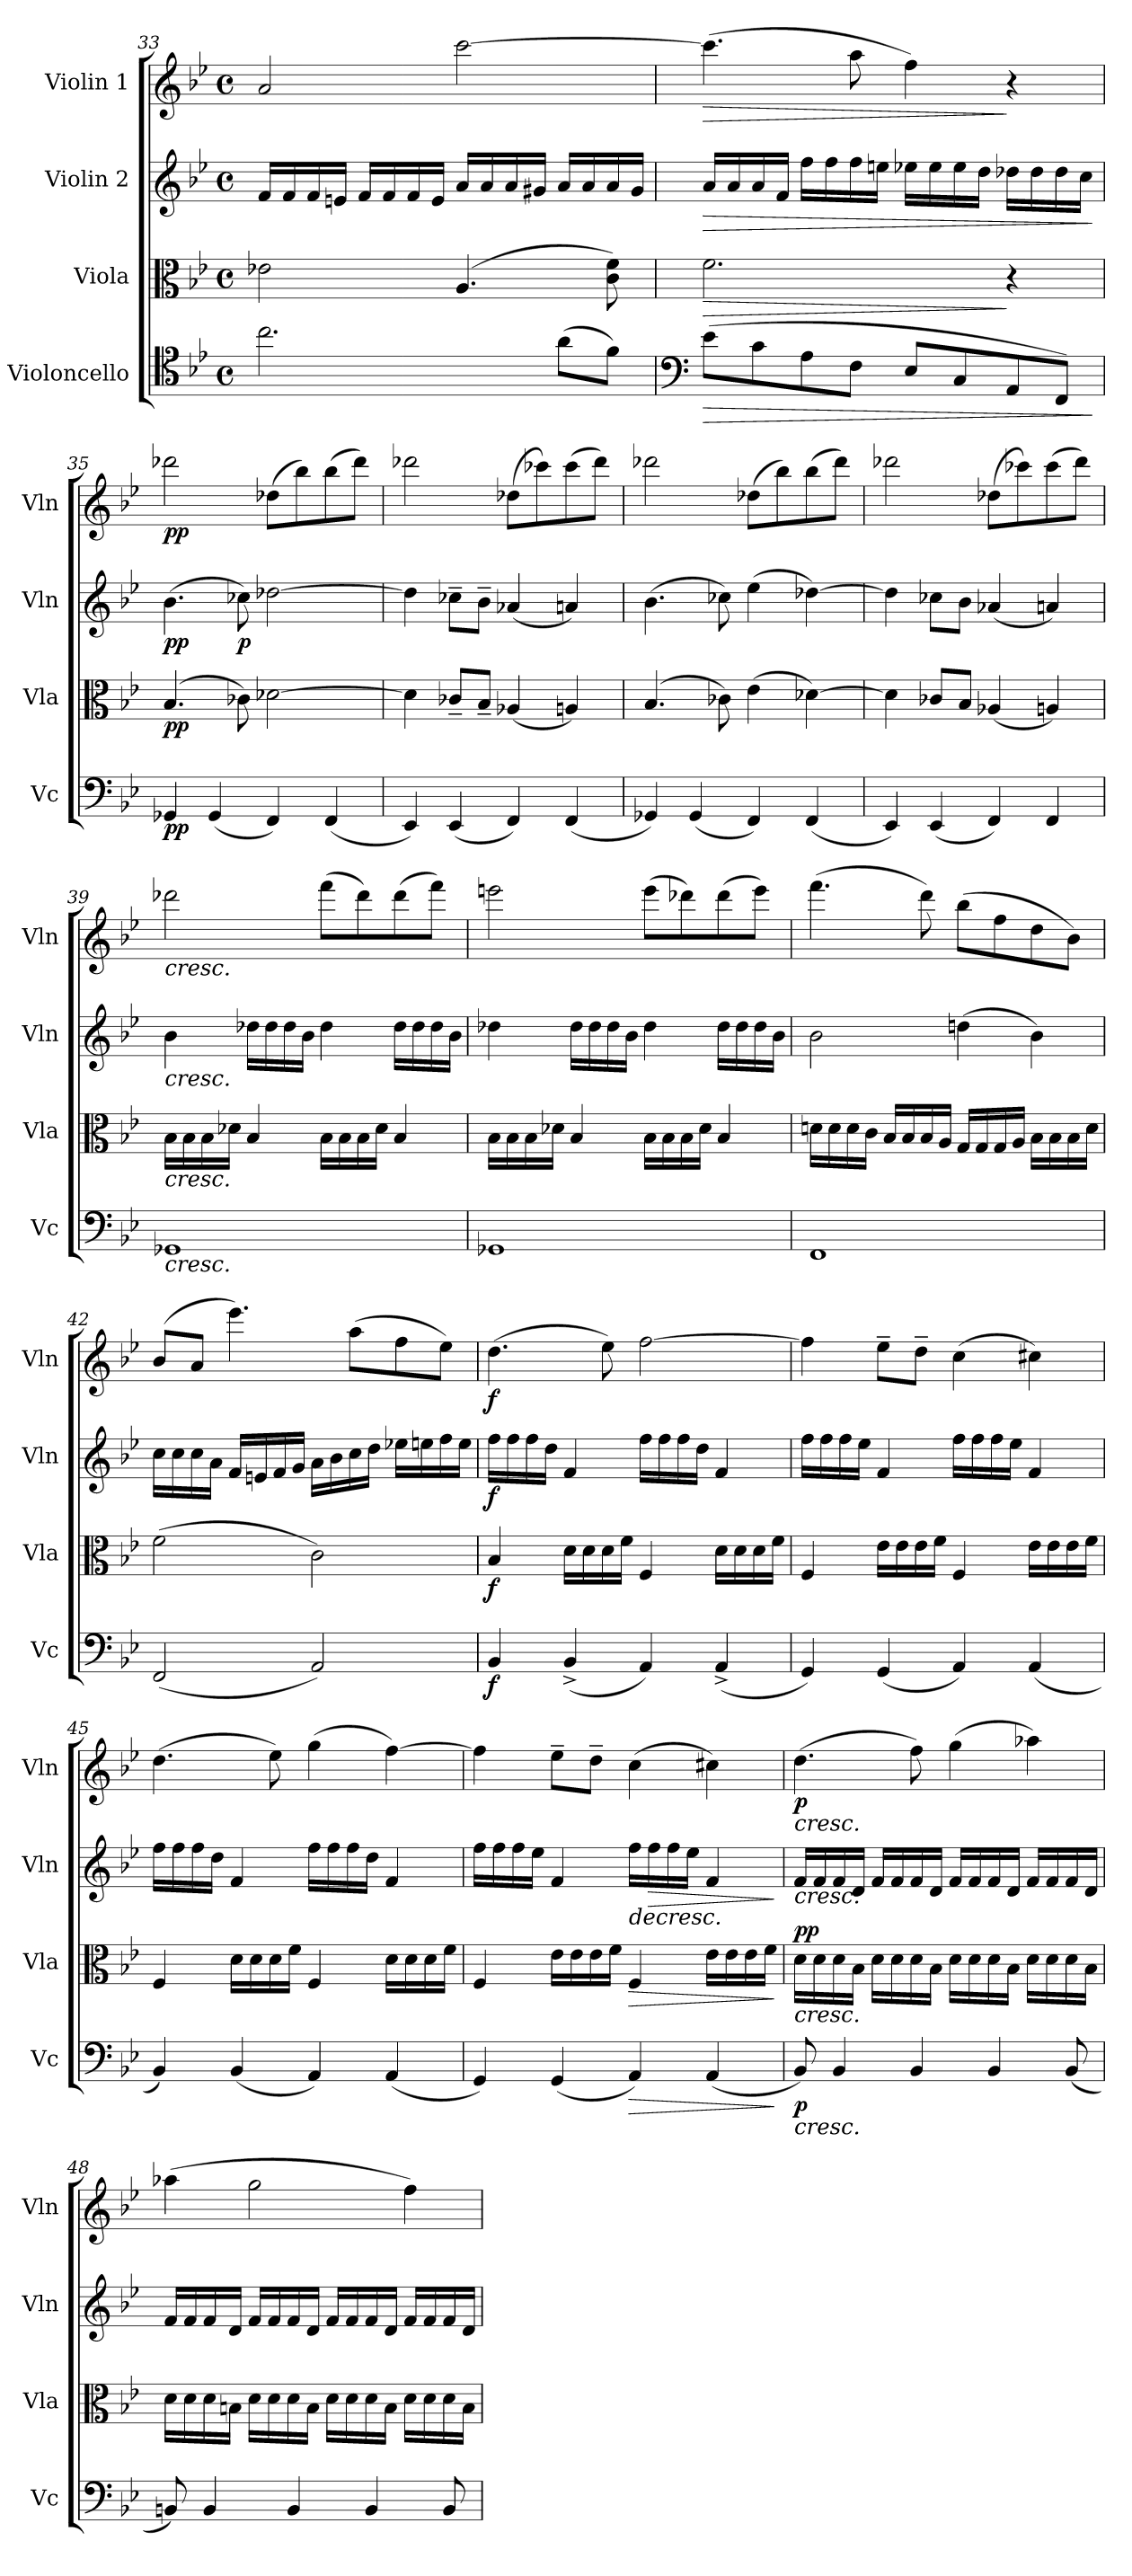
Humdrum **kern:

**kern	**dynam	**kern	**dynam	**kern	**dynam	**kern	**dynam
*part4	*part4	*part3	*part3	*part2	*part2	*part1	*part1
*staff4	*staff4	*staff3	*staff3	*staff2	*staff2	*staff1	*staff1
*I"Violoncello	*	*I"Viola	*	*I"Violin 2	*	*I"Violin 1	*
*I'Vc	*	*I'Vla	*	*I'Vln	*	*I'Vln	*
*clefC4	*	*clefC3	*	*clefG2	*	*clefG2	*
*k[b-e-]	*	*k[b-e-]	*	*k[b-e-]	*	*k[b-e-]	*
*M4/4	*	*M4/4	*	*M4/4	*	*M4/4	*
*met(c)	*	*met(c)	*	*met(c)	*	*met(c)	*
=33	=33	=33	=33	=33	=33	=33	=33
2.cc\	.	2e-X\	.	16f/LL	.	2a/	.
.	.	.	.	16f/	.	.	.
.	.	.	.	16f/	.	.	.
.	.	.	.	16en/JJ	.	.	.
.	.	.	.	16f/LL	.	.	.
.	.	.	.	16f/	.	.	.
.	.	.	.	16f/	.	.	.
.	.	.	.	16e/JJ	.	.	.
.	.	(4.A/	.	16a/LL	.	[2ccc\	.
.	.	.	.	16a/	.	.	.
.	.	.	.	16a/	.	.	.
.	.	.	.	16g#X/JJ	.	.	.
(8a\L	.	.	.	16a/LL	.	.	.
.	.	.	.	16a/	.	.	.
8f\J)	.	8c\ 8f\)	.	16a/	.	.	.
.	.	.	.	16g#/JJ	.	.	.
!!LO:PB:g=z
=34	=34	=34	=34	=34	=34	=34	=34
*clefF4	*	*	*	*	*	*	*
!	!LO:HP:b	!	!LO:HP:b	!	!LO:HP:b	!	!LO:HP:b
(8e-\L	>	2.f\	>	16a/LL	>	(4.ccc\]	>
.	.	.	.	16a/	.	.	.
8c\	.	.	.	16a/	.	.	.
.	.	.	.	16f/JJ	.	.	.
8A\	.	.	.	16ff\LL	.	.	.
.	.	.	.	16ff\	.	.	.
8F\J	.	.	.	16ff\	.	8aa\	.
.	.	.	.	16een\JJ	.	.	.
8E-/L	.	.	.	16ee-X\LL	.	4ff\)	.
.	.	.	.	16ee-\	.	.	.
8C/	.	.	.	16ee-\	.	.	.
.	.	.	.	16dd\JJ	.	.	.
8AA/	.	4r	]	16dd-X\LL	.	4r	]
.	.	.	.	16dd-\	.	.	.
8FF/J)	.	.	.	16dd-\	.	.	.
.	.	.	.	16cc\JJ	.	.	.
.	]	.	.	.	]	.	.
=35	=35	=35	=35	=35	=35	=35	=35
!	!LO:DY:b	!	!LO:DY:b	!	!LO:DY:b	!	!LO:DY:b
4GG-X/	pp	(4.B-/	pp	(>4.b-\	pp	2ddd-X\	pp
(4GG-/	.	.	.	.	.	.	.
!	!	!	!	!	!LO:DY:b	!	!
.	.	8c-X\)	.	8cc-X\)	p	.	.
4FF/)	.	[>2d-X\	.	[>2dd-X\	.	(8dd-X\L	.
.	.	.	.	.	.	8bb-\)	.
(4FF/	.	.	.	.	.	(8bb-\	.
.	.	.	.	.	.	8ddd-\J)	.
=36	=36	=36	=36	=36	=36	=36	=36
4EE-/)	.	4d-\]	.	4dd-\]	.	2ddd-X\	.
(4EE-/	.	8c-X~/L	.	8cc-X~\L	.	.	.
.	.	8B-~/J	.	8b-~\J	.	.	.
4FF/)	.	(4A-X/	.	(4a-X/	.	(8dd-X\L	.
.	.	.	.	.	.	8ccc-X\)	.
(4FF/	.	4An/)	.	4an/)	.	(8ccc-\	.
.	.	.	.	.	.	8ddd-\J)	.
!!LO:LB:g=z
=37	=37	=37	=37	=37	=37	=37	=37
4GG-X/)	.	(4.B-/	.	(4.b-\	.	2ddd-X\	.
(4GG-/	.	.	.	.	.	.	.
.	.	8c-X\)	.	8cc-X\)	.	.	.
4FF/)	.	(4e-\	.	(4ee-\	.	(8dd-X\L	.
.	.	.	.	.	.	8bb-\)	.
(4FF/	.	[>4d-X\)	.	[>4dd-X\)	.	(8bb-\	.
.	.	.	.	.	.	8ddd-\J)	.
=38	=38	=38	=38	=38	=38	=38	=38
4EE-/)	.	4d-\]	.	4dd-\]	.	2ddd-X\	.
(4EE-/	.	8c-X/L	.	8cc-X\L	.	.	.
.	.	8B-/J	.	8b-\J	.	.	.
4FF/)	.	(4A-X/	.	(4a-X/	.	(8dd-X\L	.
.	.	.	.	.	.	8ccc-X\)	.
4FF/	.	4An/)	.	4an/)	.	(8ccc-\	.
.	.	.	.	.	.	8ddd-\J)	.
=39	=39	=39	=39	=39	=39	=39	=39
!	!	!	!	!	!	!LO:TX:b:i:t=cresc.	!
!	!	!	!	!LO:TX:b:i:t=cresc.	!	!	!
!	!	!LO:TX:b:i:t=cresc.	!	!	!	!	!
!LO:TX:b:i:t=cresc.	!	!	!	!	!	!	!
1GG-X	.	16B-\LL	.	4b-\	.	2ddd-X\	.
.	.	16B-\	.	.	.	.	.
.	.	16B-\	.	.	.	.	.
.	.	16d-X\JJ	.	.	.	.	.
.	.	4B-/	.	16dd-X\LL	.	.	.
.	.	.	.	16dd-\	.	.	.
.	.	.	.	16dd-\	.	.	.
.	.	.	.	16b-\JJ	.	.	.
.	.	16B-\LL	.	4dd-\	.	(8fff\L	.
.	.	16B-\	.	.	.	.	.
.	.	16B-\	.	.	.	8ddd-\)	.
.	.	16d-\JJ	.	.	.	.	.
.	.	4B-/	.	16dd-\LL	.	(8ddd-\	.
.	.	.	.	16dd-\	.	.	.
.	.	.	.	16dd-\	.	8fff\J)	.
.	.	.	.	16b-\JJ	.	.	.
!!LO:LB:g=z
=40	=40	=40	=40	=40	=40	=40	=40
1GG-X	.	16B-\LL	.	4dd-X\	.	2eeen\	.
.	.	16B-\	.	.	.	.	.
.	.	16B-\	.	.	.	.	.
.	.	16d-X\JJ	.	.	.	.	.
.	.	4B-/	.	16dd-\LL	.	.	.
.	.	.	.	16dd-\	.	.	.
.	.	.	.	16dd-\	.	.	.
.	.	.	.	16b-\JJ	.	.	.
.	.	16B-\LL	.	4dd-\	.	(8eee\L	.
.	.	16B-\	.	.	.	.	.
.	.	16B-\	.	.	.	8ddd-X\)	.
.	.	16d-\JJ	.	.	.	.	.
.	.	4B-/	.	16dd-\LL	.	(8ddd-\	.
.	.	.	.	16dd-\	.	.	.
.	.	.	.	16dd-\	.	8eee\J)	.
.	.	.	.	16b-\JJ	.	.	.
=41	=41	=41	=41	=41	=41	=41	=41
1FF	.	16dn\LL	.	2b-\	.	(4.fff\	.
.	.	16d\	.	.	.	.	.
.	.	16d\	.	.	.	.	.
.	.	16c\JJ	.	.	.	.	.
.	.	16B-/LL	.	.	.	.	.
.	.	16B-/	.	.	.	.	.
.	.	16B-/	.	.	.	8ddd\)	.
.	.	16A/JJ	.	.	.	.	.
.	.	16G/LL	.	(>4ddn\	.	(8bb-\L	.
.	.	16G/	.	.	.	.	.
.	.	16G/	.	.	.	8ff\	.
.	.	16A/JJ	.	.	.	.	.
.	.	16B-\LL	.	4b-\)	.	8dd\	.
.	.	16B-\	.	.	.	.	.
.	.	16B-\	.	.	.	8b-\J)	.
.	.	16d\JJ	.	.	.	.	.
!!LO:LB:g=z
=42	=42	=42	=42	=42	=42	=42	=42
(2FF/	.	(2f\	.	16cc\LL	.	(8b-/L	.
.	.	.	.	16cc\	.	.	.
.	.	.	.	16cc\	.	8a/J	.
.	.	.	.	16a\JJ	.	.	.
.	.	.	.	16f/LL	.	4.eee-\)	.
.	.	.	.	16en/	.	.	.
.	.	.	.	16f/	.	.	.
.	.	.	.	16g/JJ	.	.	.
2AA/)	.	2c\)	.	16a\LL	.	.	.
.	.	.	.	16b-\	.	.	.
.	.	.	.	16cc\	.	(8aa\L	.
.	.	.	.	16dd\JJ	.	.	.
.	.	.	.	16ee-X\LL	.	8ff\	.
.	.	.	.	16een\	.	.	.
.	.	.	.	16ff\	.	8ee-\J)	.
.	.	.	.	16ee\JJ	.	.	.
=43	=43	=43	=43	=43	=43	=43	=43
!	!LO:DY:b	!	!LO:DY:b	!	!LO:DY:b	!	!LO:DY:b
4BB-/	f	4B-/	f	16ff\LL	f	(4.dd\	f
.	.	.	.	16ff\	.	.	.
.	.	.	.	16ff\	.	.	.
.	.	.	.	16dd\JJ	.	.	.
(4BB-^/	.	16d\LL	.	4f/	.	.	.
.	.	16d\	.	.	.	.	.
.	.	16d\	.	.	.	8ee-\)	.
.	.	16f\JJ	.	.	.	.	.
4AA/)	.	4F/	.	16ff\LL	.	[>2ff\	.
.	.	.	.	16ff\	.	.	.
.	.	.	.	16ff\	.	.	.
.	.	.	.	16dd\JJ	.	.	.
(4AA^/	.	16d\LL	.	4f/	.	.	.
.	.	16d\	.	.	.	.	.
.	.	16d\	.	.	.	.	.
.	.	16f\JJ	.	.	.	.	.
!!LO:LB:g=z
=44	=44	=44	=44	=44	=44	=44	=44
4GG/)	.	4F/	.	16ff\LL	.	4ff\]	.
.	.	.	.	16ff\	.	.	.
.	.	.	.	16ff\	.	.	.
.	.	.	.	16ee-\JJ	.	.	.
(4GG/	.	16e-\LL	.	4f/	.	8ee-~\L	.
.	.	16e-\	.	.	.	.	.
.	.	16e-\	.	.	.	8dd~\J	.
.	.	16f\JJ	.	.	.	.	.
4AA/)	.	4F/	.	16ff\LL	.	(4cc\	.
.	.	.	.	16ff\	.	.	.
.	.	.	.	16ff\	.	.	.
.	.	.	.	16ee-\JJ	.	.	.
(4AA/	.	16e-\LL	.	4f/	.	4cc#X\)	.
.	.	16e-\	.	.	.	.	.
.	.	16e-\	.	.	.	.	.
.	.	16f\JJ	.	.	.	.	.
=45	=45	=45	=45	=45	=45	=45	=45
4BB-/)	.	4F/	.	16ff\LL	.	(4.dd\	.
.	.	.	.	16ff\	.	.	.
.	.	.	.	16ff\	.	.	.
.	.	.	.	16dd\JJ	.	.	.
(4BB-/	.	16d\LL	.	4f/	.	.	.
.	.	16d\	.	.	.	.	.
.	.	16d\	.	.	.	8ee-\)	.
.	.	16f\JJ	.	.	.	.	.
4AA/)	.	4F/	.	16ff\LL	.	(4gg\	.
.	.	.	.	16ff\	.	.	.
.	.	.	.	16ff\	.	.	.
.	.	.	.	16dd\JJ	.	.	.
(4AA/	.	16d\LL	.	4f/	.	[4ff\)	.
.	.	16d\	.	.	.	.	.
.	.	16d\	.	.	.	.	.
.	.	16f\JJ	.	.	.	.	.
!!LO:PB:g=z
=46	=46	=46	=46	=46	=46	=46	=46
4GG/)	.	4F/	.	16ff\LL	.	4ff\]	.
.	.	.	.	16ff\	.	.	.
.	.	.	.	16ff\	.	.	.
.	.	.	.	16ee-\JJ	.	.	.
(4GG/	.	16e-\LL	.	4f/	.	8ee-~\L	.
.	.	16e-\	.	.	.	.	.
.	.	16e-\	.	.	.	8dd~\J	.
.	.	16f\JJ	.	.	.	.	.
!	!LO:HP:b	!	!LO:HP:b	!	!LO:HP:b	!	!
4AA/)	>	4F/	>	16ff\LL	>	(4cc\	.
!	!	!	!	!	!LO:HP:b	!	!
.	.	.	.	16ff\	>	.	.
.	.	.	.	16ff\	.	.	.
.	.	.	.	16ee-\JJ	.	.	.
(4AA/	.	16e-\LL	.	4f/	.	4cc#X\)	.
.	.	16e-\	.	.	.	.	.
.	.	16e-\	.	.	.	.	.
.	.	16f\JJ	.	.	.	.	.
.	]	.	]	.	] ]	.	.
=47	=47	=47	=47	=47	=47	=47	=47
!	!	!	!	!	!	!LO:TX:b:i:t=cresc.	!
!	!	!	!	!LO:TX:b:i:t=cresc.	!	!	!
!	!	!LO:TX:b:i:t=cresc.	!	!	!	!	!
!LO:TX:b:i:t=cresc.	!	!	!	!	!	!	!
!	!LO:DY:b	!	!LO:DY:a	!	!	!	!
!	!	!	!LO:DY:n=1:b	!	!	!	!LO:DY:b
8BB-/)	p	16d\LL	p p	16f/LL	.	(4.dd\	p
.	.	16d\	.	16f/	.	.	.
4BB-/	.	16d\	.	16f/	.	.	.
.	.	16B-\JJ	.	16d/JJ	.	.	.
.	.	16d\LL	.	16f/LL	.	.	.
.	.	16d\	.	16f/	.	.	.
4BB-/	.	16d\	.	16f/	.	8ff\)	.
.	.	16B-\JJ	.	16d/JJ	.	.	.
.	.	16d\LL	.	16f/LL	.	(4gg\	.
.	.	16d\	.	16f/	.	.	.
4BB-/	.	16d\	.	16f/	.	.	.
.	.	16B-\JJ	.	16d/JJ	.	.	.
.	.	16d\LL	.	16f/LL	.	4aa-X\)	.
.	.	16d\	.	16f/	.	.	.
(8BB-/	.	16d\	.	16f/	.	.	.
.	.	16B-\JJ	.	16d/JJ	.	.	.
!!LO:LB:g=z
=48	=48	=48	=48	=48	=48	=48	=48
8BBn/)	.	16d\LL	.	16f/LL	.	(4aa-X\	.
.	.	16d\	.	16f/	.	.	.
4BB/	.	16d\	.	16f/	.	.	.
.	.	16Bn\JJ	.	16d/JJ	.	.	.
.	.	16d\LL	.	16f/LL	.	2gg\	.
.	.	16d\	.	16f/	.	.	.
4BB/	.	16d\	.	16f/	.	.	.
.	.	16B\JJ	.	16d/JJ	.	.	.
.	.	16d\LL	.	16f/LL	.	.	.
.	.	16d\	.	16f/	.	.	.
4BB/	.	16d\	.	16f/	.	.	.
.	.	16B\JJ	.	16d/JJ	.	.	.
.	.	16d\LL	.	16f/LL	.	4ff\)	.
.	.	16d\	.	16f/	.	.	.
8BB/	.	16d\	.	16f/	.	.	.
.	.	16B\JJ	.	16d/JJ	.	.	.
=	=	=	=	=	=	=	=
*-	*-	*-	*-	*-	*-	*-	*-
